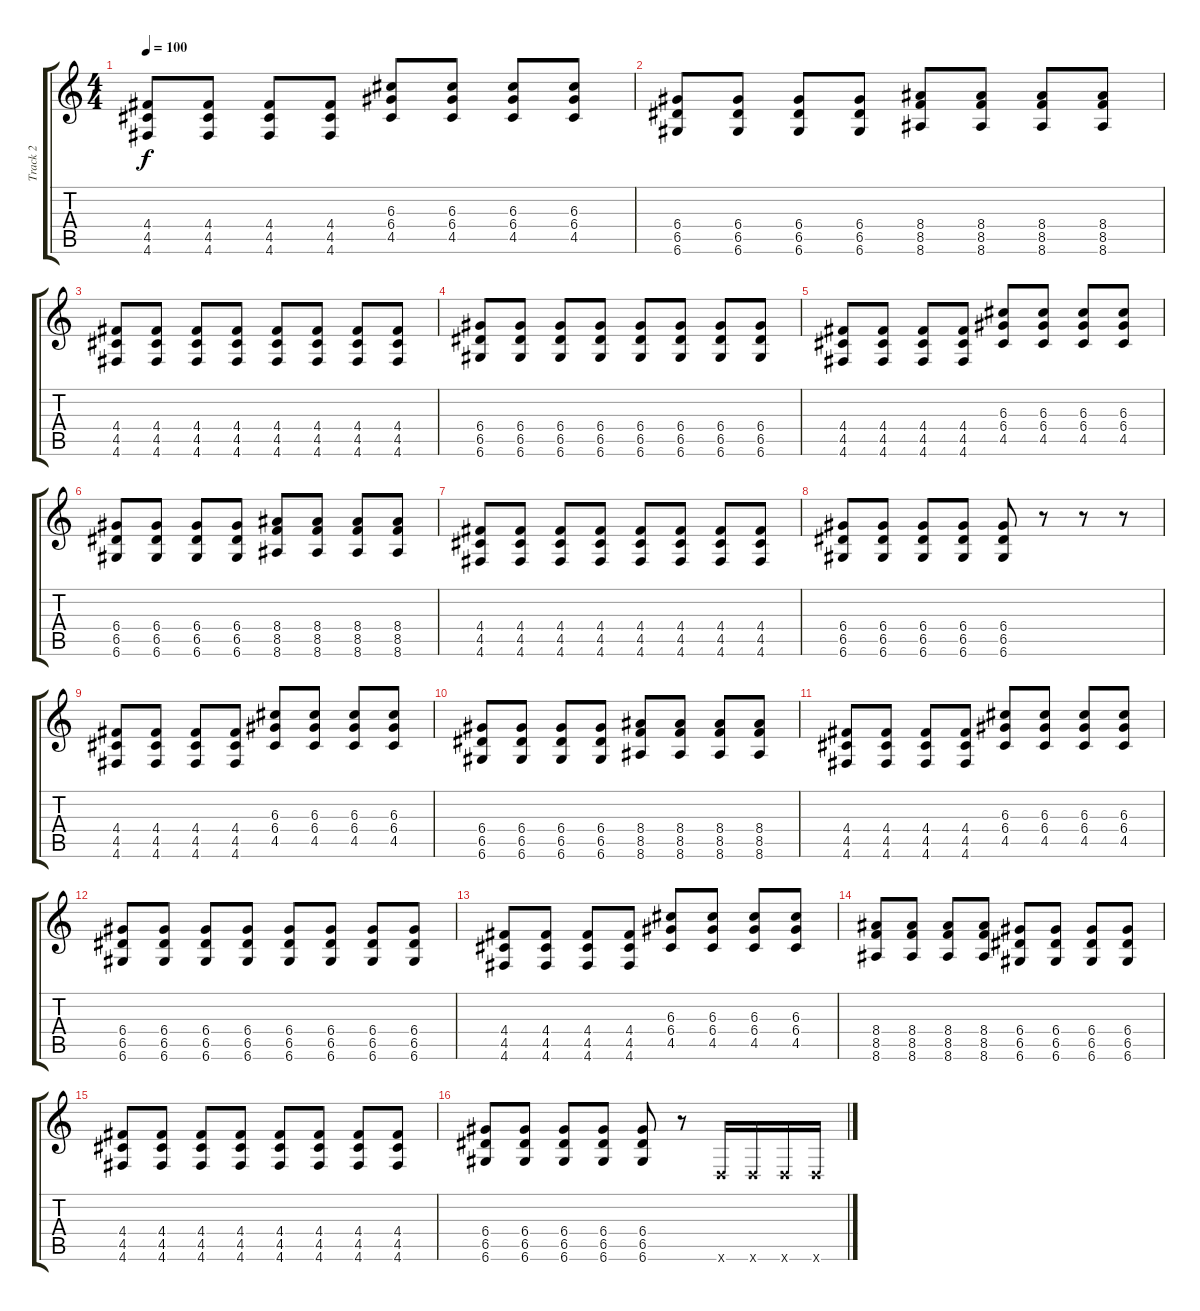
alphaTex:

\track ("Track 2" "Track 2") {instrument distortionguitar}
\staff {score tabs}
\tuning (E4 B3 G3 D3 A2 D2) {hide}
\ts (4 4)
\tempo 100
\clef g2
\ks c
(4.4 4.5 4.6).8{dy f} (4.4 4.5 4.6).8 (4.4 4.5 4.6).8 (4.4 4.5 4.6).8 (6.3 6.4 4.5).8 (6.3 6.4 4.5).8 (6.3 6.4 4.5).8 (6.3 6.4 4.5).8 |
(6.4 6.5 6.6).8 (6.4 6.5 6.6).8 (6.4 6.5 6.6).8 (6.4 6.5 6.6).8 (8.4 8.5 8.6).8 (8.4 8.5 8.6).8 (8.4 8.5 8.6).8 (8.4 8.5 8.6).8 |
(4.4 4.5 4.6).8 (4.4 4.5 4.6).8 (4.4 4.5 4.6).8 (4.4 4.5 4.6).8 (4.4 4.5 4.6).8 (4.4 4.5 4.6).8 (4.4 4.5 4.6).8 (4.4 4.5 4.6).8 |
(6.4 6.5 6.6).8 (6.4 6.5 6.6).8 (6.4 6.5 6.6).8 (6.4 6.5 6.6).8 (6.4 6.5 6.6).8 (6.4 6.5 6.6).8 (6.4 6.5 6.6).8 (6.4 6.5 6.6).8 |
(4.4 4.5 4.6).8 (4.4 4.5 4.6).8 (4.4 4.5 4.6).8 (4.4 4.5 4.6).8 (6.3 6.4 4.5).8 (6.3 6.4 4.5).8 (6.3 6.4 4.5).8 (6.3 6.4 4.5).8 |
(6.4 6.5 6.6).8 (6.4 6.5 6.6).8 (6.4 6.5 6.6).8 (6.4 6.5 6.6).8 (8.4 8.5 8.6).8 (8.4 8.5 8.6).8 (8.4 8.5 8.6).8 (8.4 8.5 8.6).8 |
(4.4 4.5 4.6).8 (4.4 4.5 4.6).8 (4.4 4.5 4.6).8 (4.4 4.5 4.6).8 (4.4 4.5 4.6).8 (4.4 4.5 4.6).8 (4.4 4.5 4.6).8 (4.4 4.5 4.6).8 |
(6.4 6.5 6.6).8 (6.4 6.5 6.6).8 (6.4 6.5 6.6).8 (6.4 6.5 6.6).8 (6.4 6.5 6.6).8 r.8 r.8 r.8 |
(4.4 4.5 4.6).8 (4.4 4.5 4.6).8 (4.4 4.5 4.6).8 (4.4 4.5 4.6).8 (6.3 6.4 4.5).8 (6.3 6.4 4.5).8 (6.3 6.4 4.5).8 (6.3 6.4 4.5).8 |
(6.4 6.5 6.6).8 (6.4 6.5 6.6).8 (6.4 6.5 6.6).8 (6.4 6.5 6.6).8 (8.4 8.5 8.6).8 (8.4 8.5 8.6).8 (8.4 8.5 8.6).8 (8.4 8.5 8.6).8 |
(4.4 4.5 4.6).8 (4.4 4.5 4.6).8 (4.4 4.5 4.6).8 (4.4 4.5 4.6).8 (6.3 6.4 4.5).8 (6.3 6.4 4.5).8 (6.3 6.4 4.5).8 (6.3 6.4 4.5).8 |
(6.4 6.5 6.6).8 (6.4 6.5 6.6).8 (6.4 6.5 6.6).8 (6.4 6.5 6.6).8 (6.4 6.5 6.6).8 (6.4 6.5 6.6).8 (6.4 6.5 6.6).8 (6.4 6.5 6.6).8 |
(4.4 4.5 4.6).8 (4.4 4.5 4.6).8 (4.4 4.5 4.6).8 (4.4 4.5 4.6).8 (6.3 6.4 4.5).8 (6.3 6.4 4.5).8 (6.3 6.4 4.5).8 (6.3 6.4 4.5).8 |
(8.4 8.5 8.6).8 (8.4 8.5 8.6).8 (8.4 8.5 8.6).8 (8.4 8.5 8.6).8 (6.4 6.5 6.6).8 (6.4 6.5 6.6).8 (6.4 6.5 6.6).8 (6.4 6.5 6.6).8 |
(4.4 4.5 4.6).8 (4.4 4.5 4.6).8 (4.4 4.5 4.6).8 (4.4 4.5 4.6).8 (4.4 4.5 4.6).8 (4.4 4.5 4.6).8 (4.4 4.5 4.6).8 (4.4 4.5 4.6).8 |
(6.4 6.5 6.6).8 (6.4 6.5 6.6).8 (6.4 6.5 6.6).8 (6.4 6.5 6.6).8 (6.4 6.5 6.6).8 r.8 0.6{x}.16 0.6{x}.16 0.6{x}.16 0.6{x}.16
